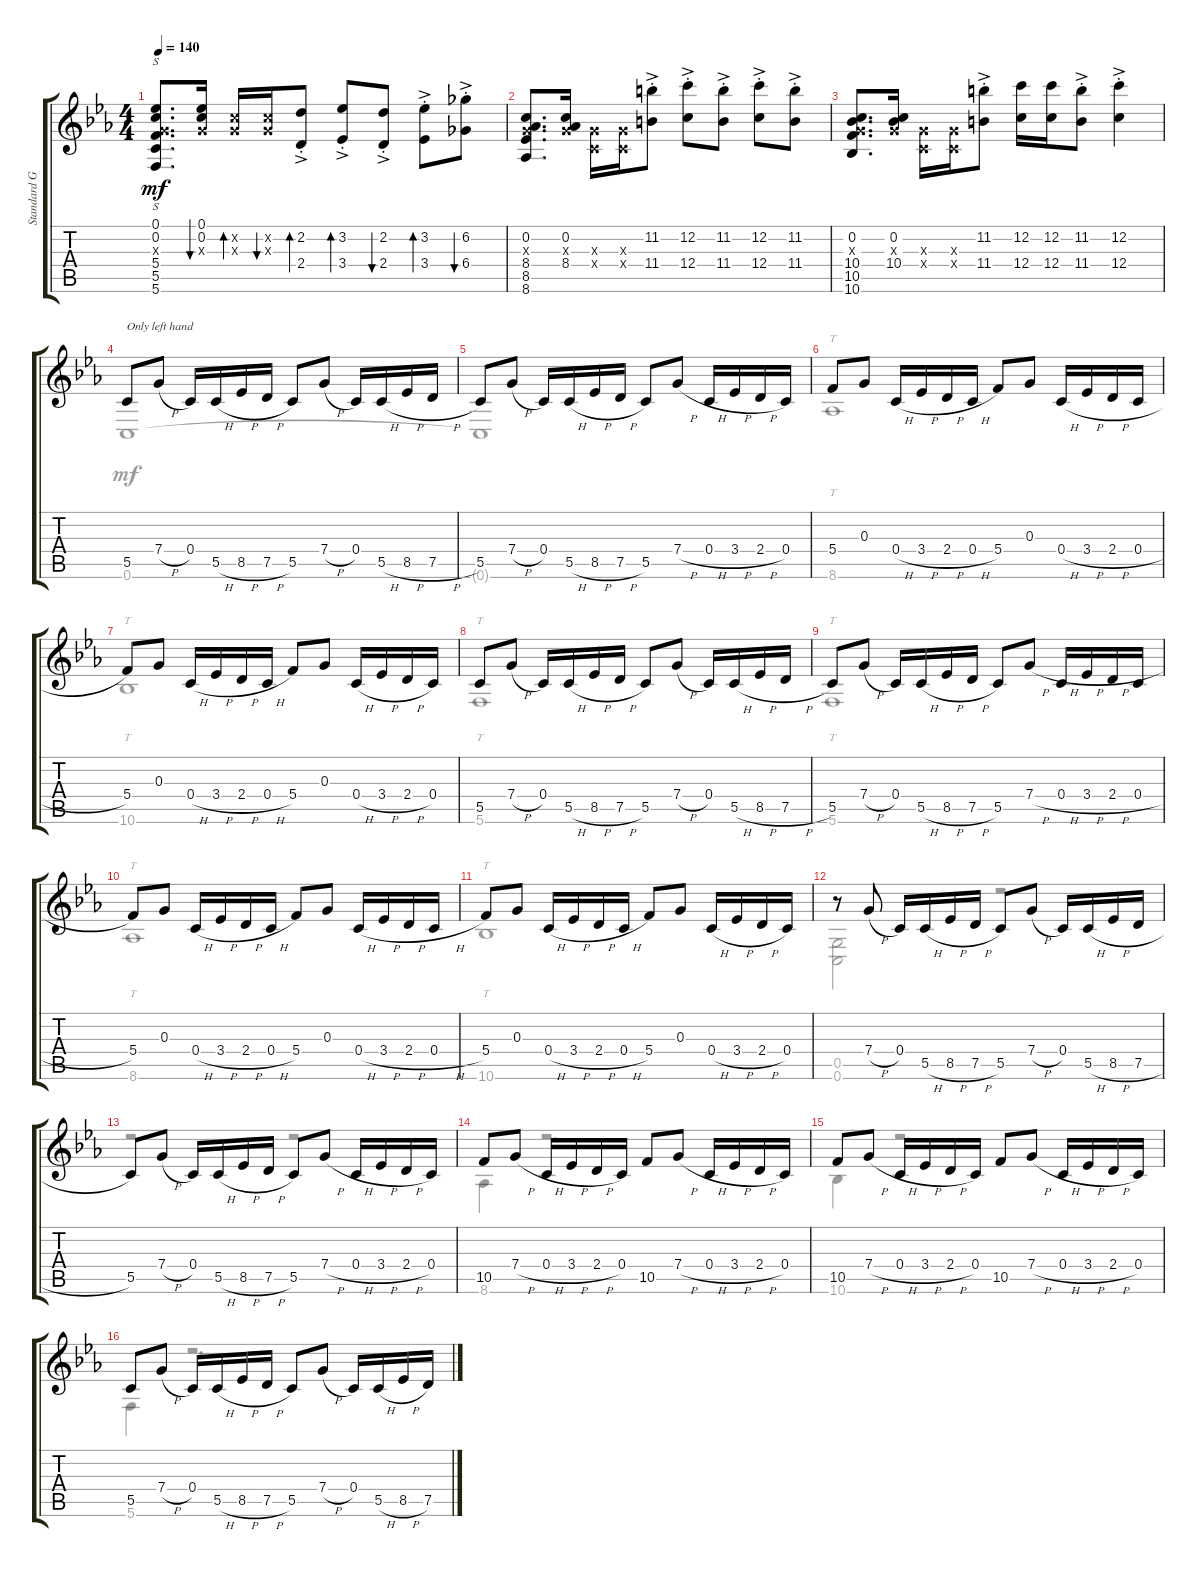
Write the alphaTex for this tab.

\track ("Standard Guitar" "Standard G") {instrument acousticguitarsteel}
\staff {score tabs}
\tuning (Eb4 C4 G3 C3 G2 C2) {hide}
\voice
\ts (4 4)
\tempo 140
\clef g2
\ks cminor
(0.1 0.2 0.3{x} 5.4 5.5 5.6).8{s d dy mf} (0.1 0.2 0.3{x}).16{bu 30} (0.2{x} 0.3{x}).16{bd 30} (0.2{x} 0.3{x}).16{bu 30} (2.2{ac st} 2.4{ac st}).8{bd 30} (3.2{ac st} 3.4{ac st}).8{bd 30} (2.2 2.4{ac st}).8{bu 30} (3.2{ac st} 3.4{ac st}).8{bd 30} (6.2{ac st} 6.4{ac st}).8{bu 30} |
(0.2 0.3{x} 8.4 8.5 8.6).8{d} (0.2 0.3{x} 8.4).16 (0.3{x} 0.4{x}).16 (0.3{x} 0.4{x}).16 (11.2{ac st} 11.4{ac st}).8 (12.2{ac st} 12.4{ac st}).8 (11.2{ac st} 11.4{ac st}).8 (12.2{ac st} 12.4{ac st}).8 (11.2{ac st} 11.4{ac st}).8 |
(0.2 0.3{x} 10.4 10.5 10.6).8{d} (0.2 0.3{x} 10.4).16 (0.3{x} 0.4{x}).16 (0.3{x} 0.4{x}).16 (11.2{ac st} 11.4{ac st}).8 (12.2 12.4).16 (12.2 12.4).16 (11.2{ac st} 11.4{ac st}).8 (12.2{ac st} 12.4{ac st}).4 |
5.5.8{txt "Only left hand"} 7.4{h}.8 0.4.16 5.5{h}.16 8.5{h}.16 7.5{h}.16 5.5.8 7.4{h}.8 0.4.16 5.5{h}.16 8.5{h}.16 7.5{h}.16 |
5.5.8 7.4{h}.8 0.4.16 5.5{h}.16 8.5{h}.16 7.5{h}.16 5.5.8 7.4{h}.8 0.4{h}.16 3.4{h}.16 2.4{h}.16 0.4.16 |
5.4.8 0.3.8 0.4{h}.16 3.4{h}.16 2.4{h}.16 0.4{h}.16 5.4.8 0.3.8 0.4{h}.16 3.4{h}.16 2.4{h}.16 0.4{h}.16 |
5.4.8 0.3.8 0.4{h}.16 3.4{h}.16 2.4{h}.16 0.4{h}.16 5.4.8 0.3.8 0.4{h}.16 3.4{h}.16 2.4{h}.16 0.4.16 |
5.5.8 7.4{h}.8 0.4.16 5.5{h}.16 8.5{h}.16 7.5{h}.16 5.5.8 7.4{h}.8 0.4.16 5.5{h}.16 8.5{h}.16 7.5{h}.16 |
5.5.8 7.4{h}.8 0.4.16 5.5{h}.16 8.5{h}.16 7.5{h}.16 5.5.8 7.4{h}.8 0.4{h}.16 3.4{h}.16 2.4{h}.16 0.4{h}.16 |
5.4.8 0.3.8 0.4{h}.16 3.4{h}.16 2.4{h}.16 0.4{h}.16 5.4.8 0.3.8 0.4{h}.16 3.4{h}.16 2.4{h}.16 0.4{h}.16 |
5.4.8 0.3.8 0.4{h}.16 3.4{h}.16 2.4{h}.16 0.4{h}.16 5.4.8 0.3.8 0.4{h}.16 3.4{h}.16 2.4{h}.16 0.4.16 |
r.8 7.4{h}.8 0.4.16 5.5{h}.16 8.5{h}.16 7.5{h}.16 5.5.8 7.4{h}.8 0.4.16 5.5{h}.16 8.5{h}.16 7.5{h}.16 |
5.5.8 7.4{h}.8 0.4.16 5.5{h}.16 8.5{h}.16 7.5{h}.16 5.5.8 7.4{h}.8 0.4{h}.16 3.4{h}.16 2.4{h}.16 0.4.16 |
10.5.8 7.4{h}.8 0.4{h}.16 3.4{h}.16 2.4{h}.16 0.4.16 10.5.8 7.4{h}.8 0.4{h}.16 3.4{h}.16 2.4{h}.16 0.4.16 |
10.5.8 7.4{h}.8 0.4{h}.16 3.4{h}.16 2.4{h}.16 0.4.16 10.5.8 7.4{h}.8 0.4{h}.16 3.4{h}.16 2.4{h}.16 0.4.16 |
5.5.8 7.4{h}.8 0.4.16 5.5{h}.16 8.5{h}.16 7.5{h}.16 5.5.8 7.4{h}.8 0.4.16 5.5{h}.16 8.5{h}.16 7.5{h}.16
\voice
\clef g2
\ottava regular
\simile none
\ks cminor
|
|
|
0.6.1{dy mf} |
0.6{t}.1 |
8.6.1{tt} |
10.6.1{tt} |
5.6.1{tt} |
5.6.1{tt} |
8.6.1{tt} |
10.6.1{tt} |
(0.5 0.6).2 r.2 |
r.2 r.2 |
8.6.4 r.2{d} |
10.6.4 r.2{d} |
5.6.4 r.2{d}
